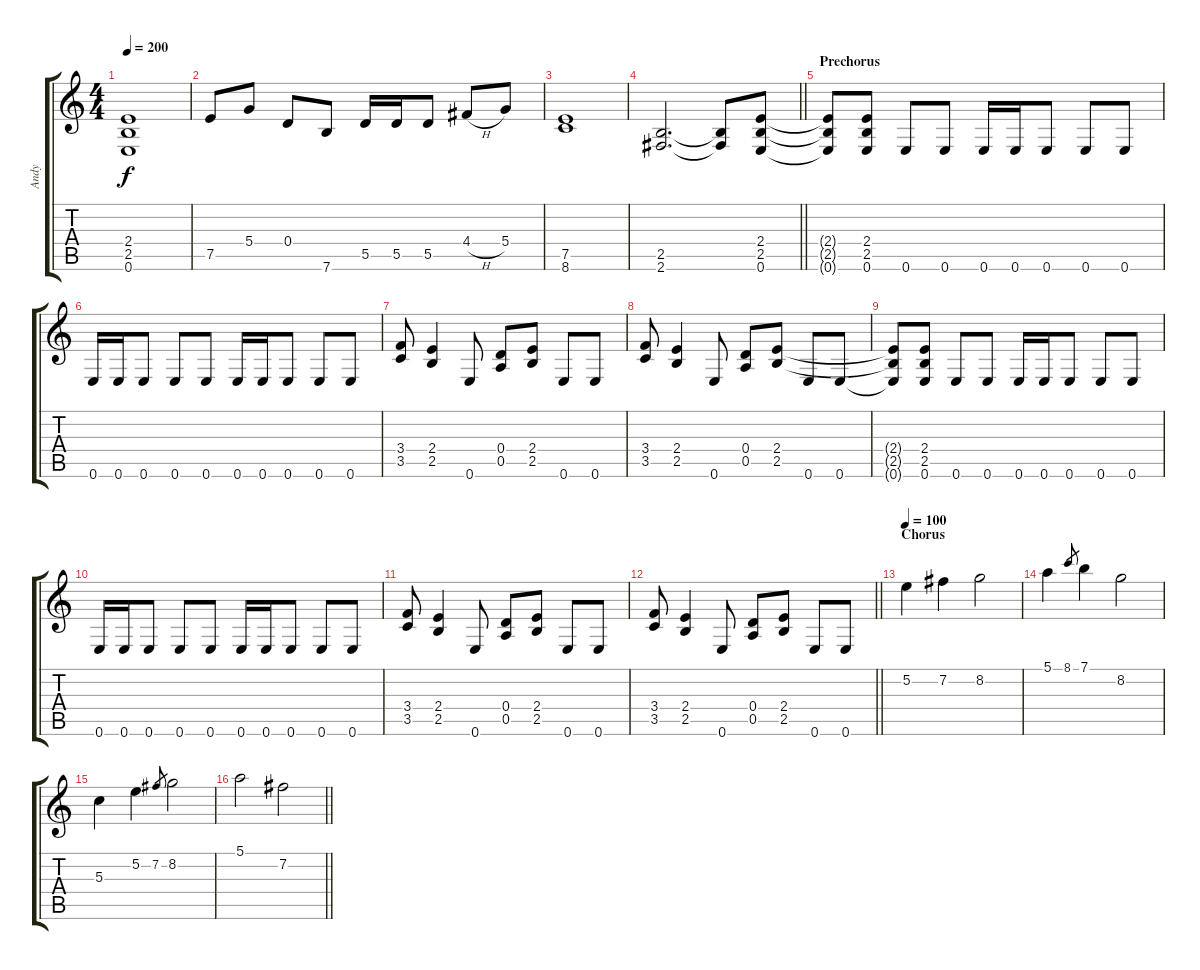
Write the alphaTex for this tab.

\track ("Andy" "Andy") {instrument distortionguitar}
\staff {score tabs}
\tuning (E4 B3 G3 D3 A2 E2) {hide}
\ts (4 4)
\tempo 200
\clef g2
\ks c
(2.4 2.5 0.6).1{dy f} |
7.5.8 5.4.8 0.4.8 7.6.8 5.5.16 5.5.16 5.5.8 4.4{h}.8 5.4.8 |
(7.5 8.6).1 |
\barLineRight lightlight
(2.5 2.6).2{d} (2.5{t} 2.6{t}).8 (2.4 2.5 0.6).8 |
\section ("" "Prechorus")
(2.4{t} 2.5{t} 0.6{t}).8 (2.4 2.5 0.6).8 0.6.8 0.6.8 0.6.16 0.6.16 0.6.8 0.6.8 0.6.8 |
0.6.16 0.6.16 0.6.8 0.6.8 0.6.8 0.6.16 0.6.16 0.6.8 0.6.8 0.6.8 |
(3.4 3.5).8 (2.4 2.5).4 0.6.8 (0.4 0.5).8 (2.4 2.5).8 0.6.8 0.6.8 |
(3.4 3.5).8 (2.4 2.5).4 0.6.8 (0.4 0.5).8 (2.4 2.5).8 0.6.8 0.6.8 |
(2.4{t} 2.5{t} 0.6{t}).8 (2.4 2.5 0.6).8 0.6.8 0.6.8 0.6.16 0.6.16 0.6.8 0.6.8 0.6.8 |
0.6.16 0.6.16 0.6.8 0.6.8 0.6.8 0.6.16 0.6.16 0.6.8 0.6.8 0.6.8 |
(3.4 3.5).8 (2.4 2.5).4 0.6.8 (0.4 0.5).8 (2.4 2.5).8 0.6.8 0.6.8 |
\barLineRight lightlight
(3.4 3.5).8 (2.4 2.5).4 0.6.8 (0.4 0.5).8 (2.4 2.5).8 0.6.8 0.6.8 |
\section ("" "Chorus")
\tempo 100
5.2.4 7.2.4 8.2.2 |
5.1.4 8.1.8{gr} 7.1.4 8.2.2 |
5.3.4 5.2.4 7.2.8{gr} 8.2.2 |
\barLineRight lightlight
5.1.2 7.2.2
